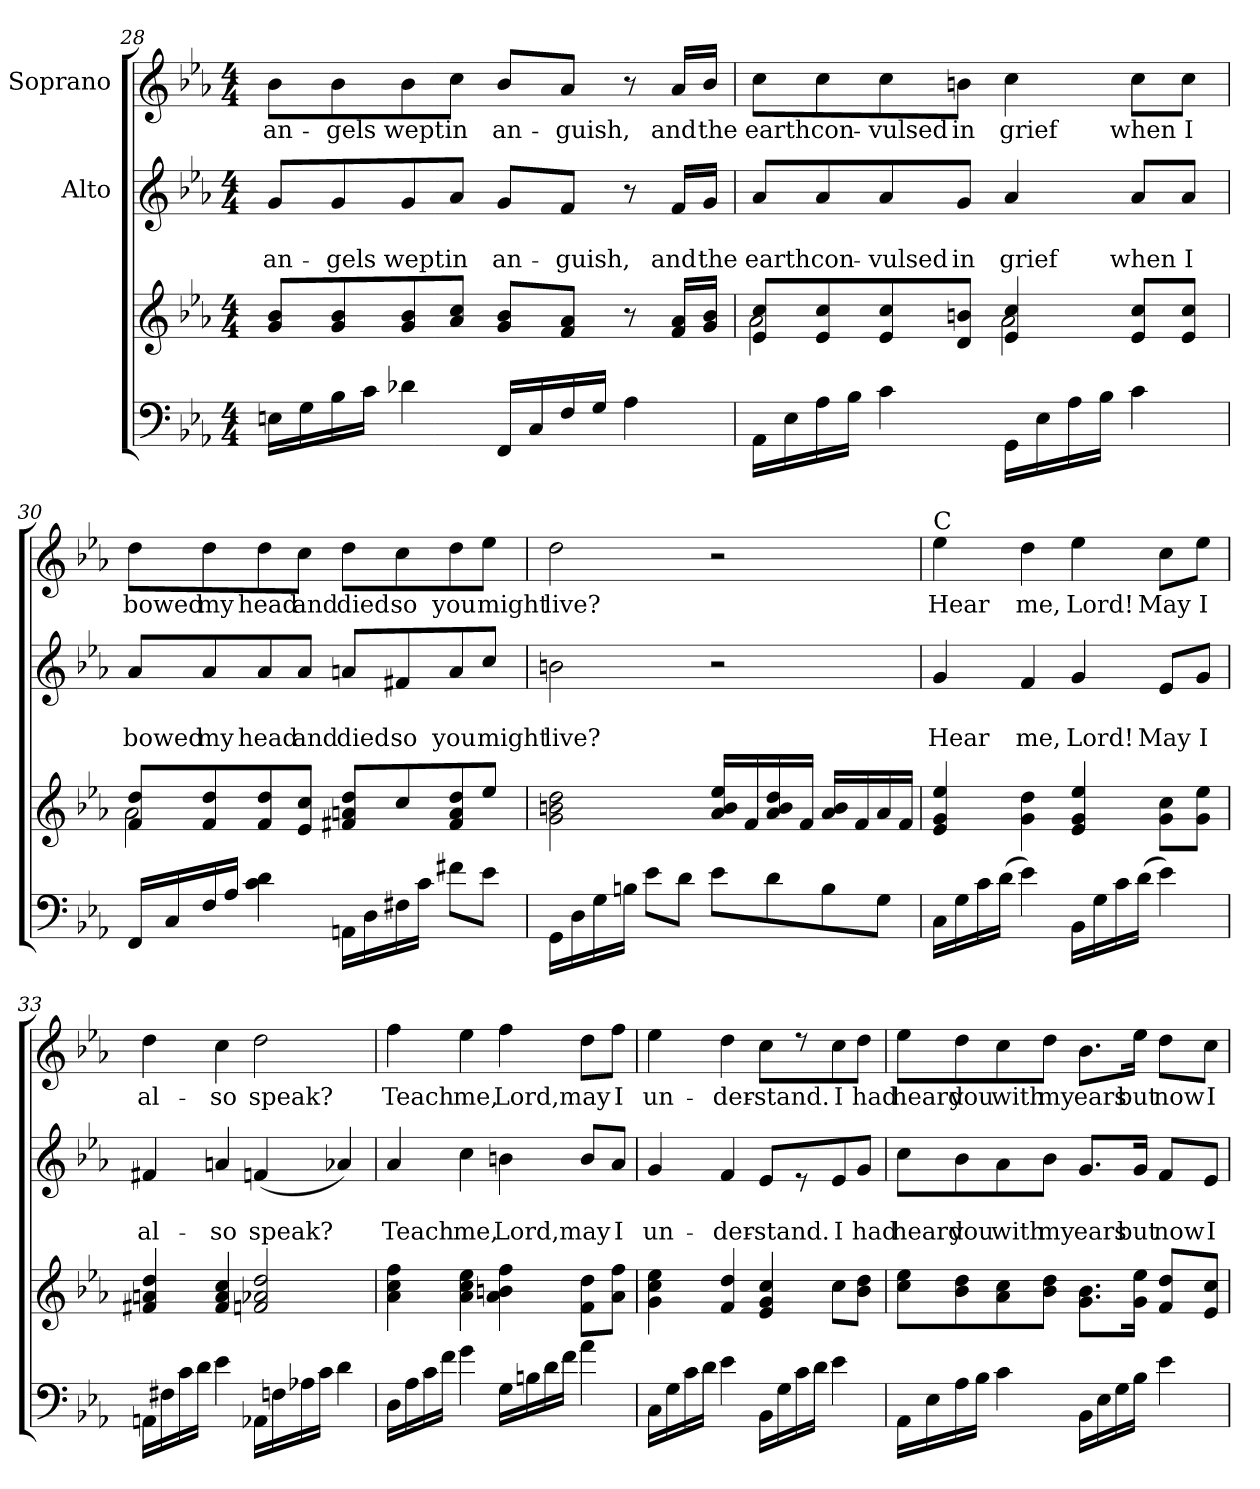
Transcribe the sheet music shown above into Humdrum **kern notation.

**kern	**kern	**kern	**text	**text	**kern	**text
*part4	*part3	*part2	*part2	*part2	*part1	*part1
*staff4	*staff3	*staff2	*staff2	*staff2	*staff1	*staff1
*	*	*I"Alto	*	*	*I"Soprano	*
*clefF4	*clefG2	*clefG2	*	*	*clefG2	*
*k[b-e-a-]	*k[b-e-a-]	*k[b-e-a-]	*	*	*k[b-e-a-]	*
*E-:	*E-:	*E-:	*	*	*E-:	*
*M4/4	*M4/4	*M4/4	*	*	*M4/4	*
=28	=28	=28	=28	=28	=28	=28
!	!	!	!	!LO:LY:b	!	!LO:LY:b
16En\LL	8g/ 8b-/L	8g/L	.	an-	8b-\L	an-
16G\	.	.	.	.	.	.
!	!	!	!	!LO:LY:b	!	!LO:LY:b
16B-\	8g/ 8b-/	8g/	.	-gels	8b-\	-gels
16c\JJ	.	.	.	.	.	.
!	!	!	!	!LO:LY:b	!	!LO:LY:b
4d-X\	8g/ 8b-/	8g/	.	wept	8b-\	wept
!	!	!	!	!LO:LY:b	!	!LO:LY:b
.	8a-/ 8cc/J	8a-/J	.	in	8cc\J	in
!	!	!	!	!LO:LY:b	!	!LO:LY:b
16FF/LL	8g/ 8b-/L	8g/L	.	an-	8b-/L	an-
16C/	.	.	.	.	.	.
!	!	!	!	!LO:LY:b	!	!LO:LY:b
16F/	8f/ 8a-/J	8f/J	.	-guish,	8a-/J	-guish,
16G/JJ	.	.	.	.	.	.
4A-\	8r	8r	.	.	8r	.
!	!	!	!	!LO:LY:b	!	!LO:LY:b
.	16f/ 16a-/LL	16f/LL	.	and	16a-/LL	and
!	!	!	!	!LO:LY:b	!	!LO:LY:b
.	16g/ 16b-/JJ	16g/JJ	.	the	16b-/JJ	the
=29	=29	=29	=29	=29	=29	=29
*	*^	*	*	*	*	*
!	!	!	!	!	!LO:LY:b	!	!LO:LY:b
16AA-\LL	8e-/ 8cc/L	2a-\	8a-/L	.	earth	8cc\L	earth
16E-\	.	.	.	.	.	.	.
!	!	!	!	!	!LO:LY:b	!	!LO:LY:b
16A-\	8e-/ 8cc/	.	8a-/	.	con-	8cc\	con-
16B-\JJ	.	.	.	.	.	.	.
!	!	!	!	!	!LO:LY:b	!	!LO:LY:b
4c\	8e-/ 8cc/	.	8a-/	.	-vulsed	8cc\	-vulsed
!	!	!	!	!	!LO:LY:b	!	!LO:LY:b
.	8d/ 8bn/J	.	8g/J	.	in	8bn\J	in
!	!	!	!	!	!LO:LY:b	!	!LO:LY:b
16GG\LL	4e-/ 4cc/	2a-\	4a-/	.	grief	4cc\	grief
16E-\	.	.	.	.	.	.	.
16A-\	.	.	.	.	.	.	.
16B-\JJ	.	.	.	.	.	.	.
!	!	!	!	!	!LO:LY:b	!	!LO:LY:b
4c\	8e-/ 8cc/L	.	8a-/L	.	when	8cc\L	when
!	!	!	!	!	!LO:LY:b	!	!LO:LY:b
.	8e-/ 8cc/J	.	8a-/J	.	I	8cc\J	I
!!LO:LB:g=z
=30	=30	=30	=30	=30	=30	=30	=30
!	!	!	!	!	!LO:LY:b	!	!LO:LY:b
16FF/LL	8f/ 8dd/L	2a-\	8a-/L	.	bowed	8dd\L	bowed
16C/	.	.	.	.	.	.	.
!	!	!	!	!	!LO:LY:b	!	!LO:LY:b
16F/	8f/ 8dd/	.	8a-/	.	my	8dd\	my
16A-/JJ	.	.	.	.	.	.	.
!	!	!	!	!	!LO:LY:b	!	!LO:LY:b
4c\ 4d\	8f/ 8dd/	.	8a-/	.	head	8dd\	head
!	!	!	!	!	!LO:LY:b	!	!LO:LY:b
.	8e-/ 8cc/J	.	8a-/J	.	and	8cc\J	and
!	!	!	!	!	!LO:LY:b	!	!LO:LY:b
16AAn\LL	8f#X/ 8an/ 8dd/L	2ryy	8an/L	.	died	8dd\L	died
16D\	.	.	.	.	.	.	.
!	!	!	!	!	!LO:LY:b	!	!LO:LY:b
16F#X\	8cc/	.	8f#X/	.	so	8cc\	so
16c\JJ	.	.	.	.	.	.	.
!	!	!	!	!	!LO:LY:b	!	!LO:LY:b
8f#\L	8f#/ 8a/ 8dd/	.	8a/	.	you	8dd\	you
!	!	!	!	!	!LO:LY:b	!	!LO:LY:b
8e-\J	8ee-/J	.	8cc/J	.	might	8ee-\J	might
*	*v	*v	*	*	*	*	*
=31	=31	=31	=31	=31	=31	=31
!	!	!	!	!LO:LY:b	!	!LO:LY:b
16GG\LL	2g\ 2bn\ 2dd\	2bn\	.	live?	2dd\	live?
16D\	.	.	.	.	.	.
16G\	.	.	.	.	.	.
16Bn\JJ	.	.	.	.	.	.
8e-\L	.	.	.	.	.	.
8d\J	.	.	.	.	.	.
8e-\L	16a-/ 16b/ 16ee-/LL	2r	.	.	2r	.
.	16f/	.	.	.	.	.
8d\	16a-/ 16b/ 16dd/	.	.	.	.	.
.	16f/JJ	.	.	.	.	.
8B\	16a-/ 16b/LL	.	.	.	.	.
.	16f/	.	.	.	.	.
8G\J	16a-/	.	.	.	.	.
.	16f/JJ	.	.	.	.	.
=32	=32	=32	=32	=32	=32	=32
!	!	!	!	!	!LO:TX:a:t=C	!
!	!	!	!	!LO:LY:b	!	!LO:LY:b
16C\LL	4e-/ 4g/ 4ee-/	4g/	.	Hear	4ee-\	Hear
16G\	.	.	.	.	.	.
16c\	.	.	.	.	.	.
(<16d\JJ	.	.	.	.	.	.
!	!	!	!	!LO:LY:b	!	!LO:LY:b
4e-\)	4g\ 4dd\	4f/	.	me,	4dd\	me,
!	!	!	!	!LO:LY:b	!	!LO:LY:b
16BB-\LL	4e-/ 4g/ 4ee-/	4g/	.	Lord!	4ee-\	Lord!
16G\	.	.	.	.	.	.
16c\	.	.	.	.	.	.
(<16d\JJ	.	.	.	.	.	.
!	!	!	!	!LO:LY:b	!	!LO:LY:b
4e-\)	8g\ 8cc\L	8e-/L	.	May	8cc\L	May
!	!	!	!	!LO:LY:b	!	!LO:LY:b
.	8g\ 8ee-\J	8g/J	.	I	8ee-\J	I
!!LO:LB:g=z
=33	=33	=33	=33	=33	=33	=33
!	!	!	!	!LO:LY:b	!	!LO:LY:b
16AAn\LL	4f#X/ 4an/ 4dd/	4f#X/	.	al-	4dd\	al-
16F#X\	.	.	.	.	.	.
16c\	.	.	.	.	.	.
16d\JJ	.	.	.	.	.	.
!	!	!	!	!LO:LY:b	!	!LO:LY:b
4e-\	4f#/ 4a/ 4cc/	4an/	.	-so	4cc\	-so
!	!	!	!	!LO:LY:b	!	!LO:LY:b
16AA-X\LL	2fn/ 2a-X/ 2dd/	(<4fn/	.	speak?	2dd\	speak?
16Fn\	.	.	.	.	.	.
16A-X\	.	.	.	.	.	.
16c\JJ	.	.	.	.	.	.
4d\	.	4a-X/)	.	.	.	.
=34	=34	=34	=34	=34	=34	=34
!	!	!	!	!LO:LY:b	!	!LO:LY:b
16D\LL	4a-\ 4cc\ 4ff\	4a-/	.	Teach	4ff\	Teach
16A-\	.	.	.	.	.	.
16c\	.	.	.	.	.	.
16f>\JJ	.	.	.	.	.	.
!	!	!	!	!LO:LY:b	!	!LO:LY:b
4g\	4a-\ 4cc\ 4ee-\	4cc\	.	me,	4ee-\	me,
!	!	!	!	!LO:LY:b	!	!LO:LY:b
16G\LL	4a-\ 4bn\ 4ff\	4bn\	.	Lord,	4ff\	Lord,
16Bn\	.	.	.	.	.	.
16d\	.	.	.	.	.	.
16f\JJ	.	.	.	.	.	.
!	!	!	!	!LO:LY:b	!	!LO:LY:b
4a-\	8f\ 8dd\L	8b/L	.	may	8dd\L	may
!	!	!	!	!LO:LY:b	!	!LO:LY:b
.	8a-\ 8ff\J	8a-/J	.	I	8ff\J	I
=35	=35	=35	=35	=35	=35	=35
!	!	!	!	!LO:LY:b	!	!LO:LY:b
16C\LL	4g\ 4cc\ 4ee-\	4g/	.	un-	4ee-\	un-
16G\	.	.	.	.	.	.
16c\	.	.	.	.	.	.
16d\JJ	.	.	.	.	.	.
!	!	!	!	!LO:LY:b	!	!LO:LY:b
4e-\	4f/ 4dd/	4f/	.	-der-	4dd\	-der-
!	!	!	!	!LO:LY:b	!	!LO:LY:b
16BB-\LL	4e-/ 4g/ 4cc/	8e-/L	.	-stand.	8cc\L	-stand.
16G\	.	.	.	.	.	.
16c\	.	8r	.	.	8rdd	.
16d\JJ	.	.	.	.	.	.
!	!	!	!	!LO:LY:b	!	!LO:LY:b
4e-\	8cc\L	8e-/	.	I	8cc\	I
!	!	!	!	!LO:LY:b	!	!LO:LY:b
.	8b-\ 8dd\J	8g/J	.	had	8dd\J	had
!!LO:PB:g=z
=36	=36	=36	=36	=36	=36	=36
!	!	!	!	!LO:LY:b	!	!LO:LY:b
16AA-\LL	8cc\ 8ee-\L	8cc\L	.	heard	8ee-\L	heard
16E-\	.	.	.	.	.	.
!	!	!	!	!LO:LY:b	!	!LO:LY:b
16A-\	8b-\ 8dd\	8b-\	.	you	8dd\	you
16B-\JJ	.	.	.	.	.	.
!	!	!	!	!LO:LY:b	!	!LO:LY:b
4c\	8a-\ 8cc\	8a-\	.	with	8cc\	with
!	!	!	!	!LO:LY:b	!	!LO:LY:b
.	8b-\ 8dd\J	8b-\J	.	my	8dd\J	my
!	!	!	!	!LO:LY:b	!	!LO:LY:b
16BB-\LL	8.g\ 8.b-\L	8.g/L	.	ears	8.b-\L	ears
16E-\	.	.	.	.	.	.
16G\	.	.	.	.	.	.
!	!	!	!	!LO:LY:b	!	!LO:LY:b
16B-\JJ	16g\ 16ee-\Jk	16g/Jk	.	but	16ee-\Jk	but
!	!	!	!	!LO:LY:b	!	!LO:LY:b
4e-\	8f/ 8dd/L	8f/L	.	now	8dd\L	now
!	!	!	!	!LO:LY:b	!	!LO:LY:b
.	8e-/ 8cc/J	8e-/J	.	I	8cc\J	I
=	=	=	=	=	=	=
*-	*-	*-	*-	*-	*-	*-
